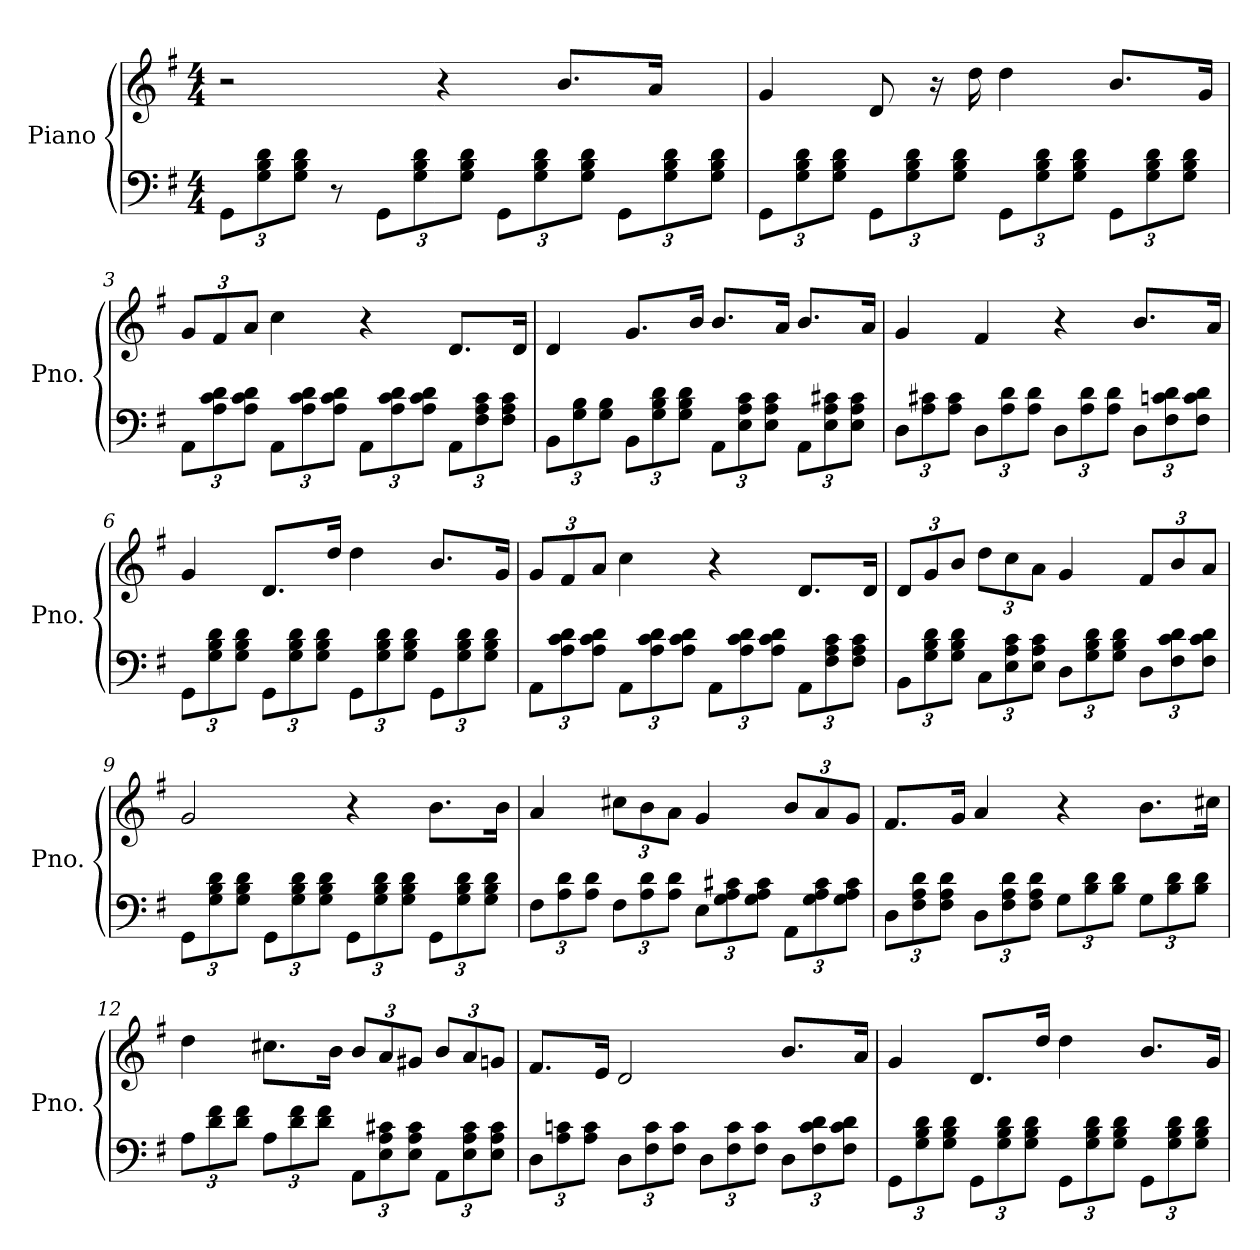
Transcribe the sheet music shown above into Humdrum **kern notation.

**kern	**kern
*part1	*part1
*staff2	*staff1
*I"Piano	*
*I'Pno.	*
*clefF4	*clefG2
*k[f#]	*k[f#]
*G:	*G:
*M4/4	*M4/4
*Xbrackettup	*
=1	=1
12GG\L	2r
12G\ 12B\ 12d\	.
12G\ 12B\ 12d\J	.
8r	.
12GG\L	.
12G\ 12B\ 12d\	.
.	4r
12G\ 12B\ 12d\J	.
12GG\L	.
12G\ 12B\ 12d\	.
.	8.b/L
12G\ 12B\ 12d\J	.
12GG\L	.
.	16a/Jk
12G\ 12B\ 12d\	.
.	8ryy
12G\ 12B\ 12d\J	.
=2	=2
12GG\L	4g/
12G\ 12B\ 12d\	.
12G\ 12B\ 12d\J	.
12GG\L	8d/
12G\ 12B\ 12d\	.
.	16r
12G\ 12B\ 12d\J	.
.	16dd\
12GG\L	4dd\
12G\ 12B\ 12d\	.
12G\ 12B\ 12d\J	.
12GG\L	8.b/L
12G\ 12B\ 12d\	.
12G\ 12B\ 12d\J	.
.	16g/Jk
=3	=3
*	*Xbrackettup
12AA\L	12g/L
12A\ 12c\ 12d\	12f#/
12A\ 12c\ 12d\J	12a/J
12AA\L	4cc\
12A\ 12c\ 12d\	.
12A\ 12c\ 12d\J	.
12AA\L	4r
12A\ 12c\ 12d\	.
12A\ 12c\ 12d\J	.
12AA\L	8.d/L
12F#\ 12A\ 12c\	.
12F#\ 12A\ 12c\J	.
.	16d/Jk
=4	=4
12BB\L	4d/
12G\ 12B\	.
12G\ 12B\J	.
12BB\L	8.g/L
12G\ 12B\ 12d\	.
12G\ 12B\ 12d\J	.
.	16b/Jk
12AA\L	8.b/L
12E\ 12A\ 12c\	.
12E\ 12A\ 12c\J	.
.	16a/Jk
12AA\L	8.b/L
12E\ 12A\ 12c#X\	.
12E\ 12A\ 12c#\J	.
.	16a/Jk
!!LO:LB:g=z
=5	=5
12D\L	4g/
12A\ 12c#X\	.
12A\ 12c#\J	.
12D\L	4f#/
12A\ 12d\	.
12A\ 12d\J	.
12D\L	4r
12A\ 12d\	.
12A\ 12d\J	.
12D\L	8.b/L
12F#\ 12cn\ 12d\	.
12F#\ 12c\ 12d\J	.
.	16a/Jk
=6	=6
12GG\L	4g/
12G\ 12B\ 12d\	.
12G\ 12B\ 12d\J	.
12GG\L	8.d/L
12G\ 12B\ 12d\	.
12G\ 12B\ 12d\J	.
.	16dd/Jk
12GG\L	4dd\
12G\ 12B\ 12d\	.
12G\ 12B\ 12d\J	.
12GG\L	8.b/L
12G\ 12B\ 12d\	.
12G\ 12B\ 12d\J	.
.	16g/Jk
=7	=7
12AA\L	12g/L
12A\ 12c\ 12d\	12f#/
12A\ 12c\ 12d\J	12a/J
12AA\L	4cc\
12A\ 12c\ 12d\	.
12A\ 12c\ 12d\J	.
12AA\L	4r
12A\ 12c\ 12d\	.
12A\ 12c\ 12d\J	.
12AA\L	8.d/L
12F#\ 12A\ 12c\	.
12F#\ 12A\ 12c\J	.
.	16d/Jk
=8	=8
12BB\L	12d/L
12G\ 12B\ 12d\	12g/
12G\ 12B\ 12d\J	12b/J
12C\L	12dd\L
12E\ 12A\ 12c\	12cc\
12E\ 12A\ 12c\J	12a\J
12D\L	4g/
12G\ 12B\ 12d\	.
12G\ 12B\ 12d\J	.
12D\L	12f#/L
12F#\ 12c\ 12d\	12b/
12F#\ 12c\ 12d\J	12a/J
!!LO:LB:g=z
=9	=9
12GG\L	2g/
12G\ 12B\ 12d\	.
12G\ 12B\ 12d\J	.
12GG\L	.
12G\ 12B\ 12d\	.
12G\ 12B\ 12d\J	.
12GG\L	4r
12G\ 12B\ 12d\	.
12G\ 12B\ 12d\J	.
12GG\L	8.b\L
12G\ 12B\ 12d\	.
12G\ 12B\ 12d\J	.
.	16b\Jk
=10	=10
12F#\L	4a/
12A\ 12d\	.
12A\ 12d\J	.
12F#\L	12cc#X\L
12A\ 12d\	12b\
12A\ 12d\J	12a\J
12E\L	4g/
12G\ 12A\ 12c#X\	.
12G\ 12A\ 12c#\J	.
12AA\L	12b/L
12G\ 12A\ 12c#\	12a/
12G\ 12A\ 12c#\J	12g/J
=11	=11
12D\L	8.f#/L
12F#\ 12A\ 12d\	.
12F#\ 12A\ 12d\J	.
.	16g/Jk
12D\L	4a/
12F#\ 12A\ 12d\	.
12F#\ 12A\ 12d\J	.
12G\L	4r
12B\ 12d\	.
12B\ 12d\J	.
12G\L	8.b\L
12B\ 12d\	.
12B\ 12d\J	.
.	16cc#X\Jk
=12	=12
12A\L	4dd\
12d\ 12f#\	.
12d\ 12f#\J	.
12A\L	8.cc#X\L
12d\ 12f#\	.
12d\ 12f#\J	.
.	16b\Jk
12AA\L	12b/L
12E\ 12A\ 12c#X\	12a/
12E\ 12A\ 12c#\J	12g#X/J
12AA\L	12b/L
12E\ 12A\ 12c#\	12a/
12E\ 12A\ 12c#\J	12gn/J
!!LO:LB:g=z
=13	=13
12D\L	8.f#/L
12A\ 12cn\	.
12A\ 12c\J	.
.	16e/Jk
12D\L	2d/
12F#\ 12c\	.
12F#\ 12c\J	.
12D\L	.
12F#\ 12c\	.
12F#\ 12c\J	.
12D\L	8.b/L
12F#\ 12c\ 12d\	.
12F#\ 12c\ 12d\J	.
.	16a/Jk
=14	=14
12GG\L	4g/
12G\ 12B\ 12d\	.
12G\ 12B\ 12d\J	.
12GG\L	8.d/L
12G\ 12B\ 12d\	.
12G\ 12B\ 12d\J	.
.	16dd/Jk
12GG\L	4dd\
12G\ 12B\ 12d\	.
12G\ 12B\ 12d\J	.
12GG\L	8.b/L
12G\ 12B\ 12d\	.
12G\ 12B\ 12d\J	.
.	16g/Jk
=	=
*-	*-
